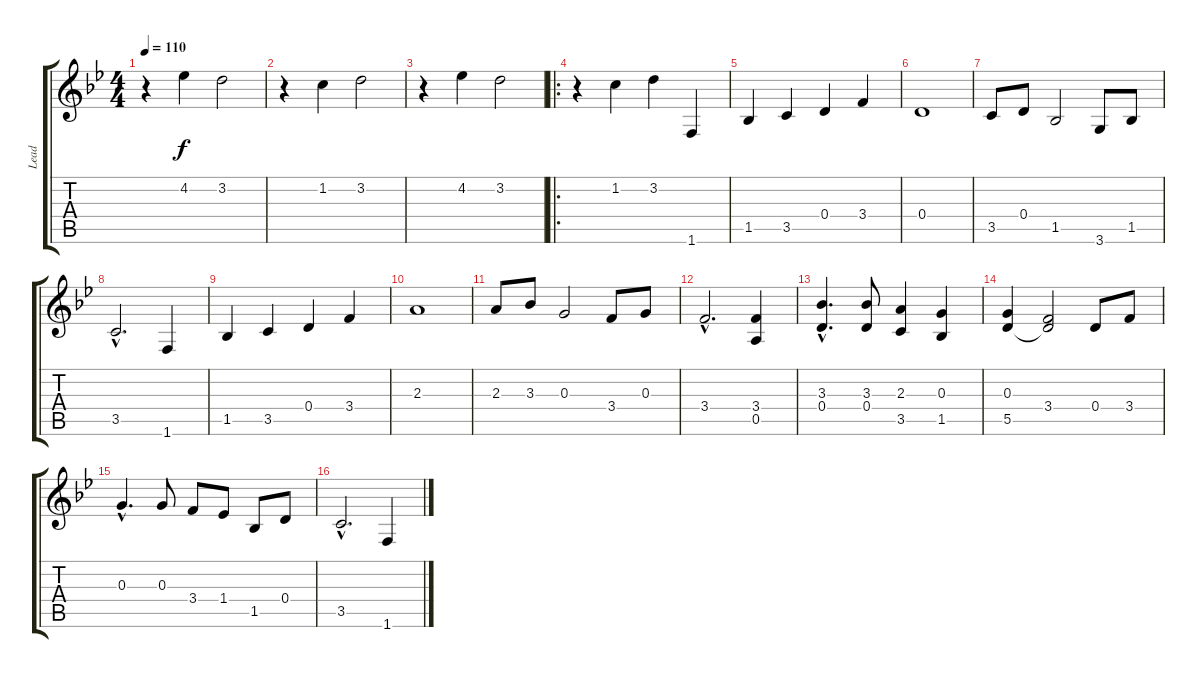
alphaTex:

\track ("Lead" "Lead") {instrument acousticguitarsteel}
\staff {score tabs}
\tuning (E4 B3 G3 D3 A2 E2) {hide}
\ts (4 4)
\tempo 110
\clef g2
\ks bb
r.4{dy f instrument acousticguitarsteel} 4.2.4 3.2.2 |
r.4 1.2.4 3.2.2 |
r.4 4.2.4 3.2.2 |
\ro
r.4 1.2.4 3.2.4 1.6.4 |
1.5.4 3.5.4 0.4.4 3.4.4 |
0.4.1 |
3.5.8 0.4.8 1.5.2 3.6.8 1.5.8 |
3.5{hac}.2{d} 1.6.4 |
1.5.4 3.5.4 0.4.4 3.4.4 |
2.3.1 |
2.3.8 3.3.8 0.3.2 3.4.8 0.3.8 |
3.4{hac}.2{d} (3.4 0.5).4 |
(3.3{hac} 0.4{hac}).4{d} (3.3 0.4).8 (2.3 3.5).4 (0.3 1.5).4 |
(0.3 5.5).4 (3.4 5.5{t}).2 0.4.8 3.4.8 |
0.3{hac}.4{d} 0.3.8 3.4.8 1.4.8 1.5.8 0.4.8 |
3.5{hac}.2{d} 1.6.4
